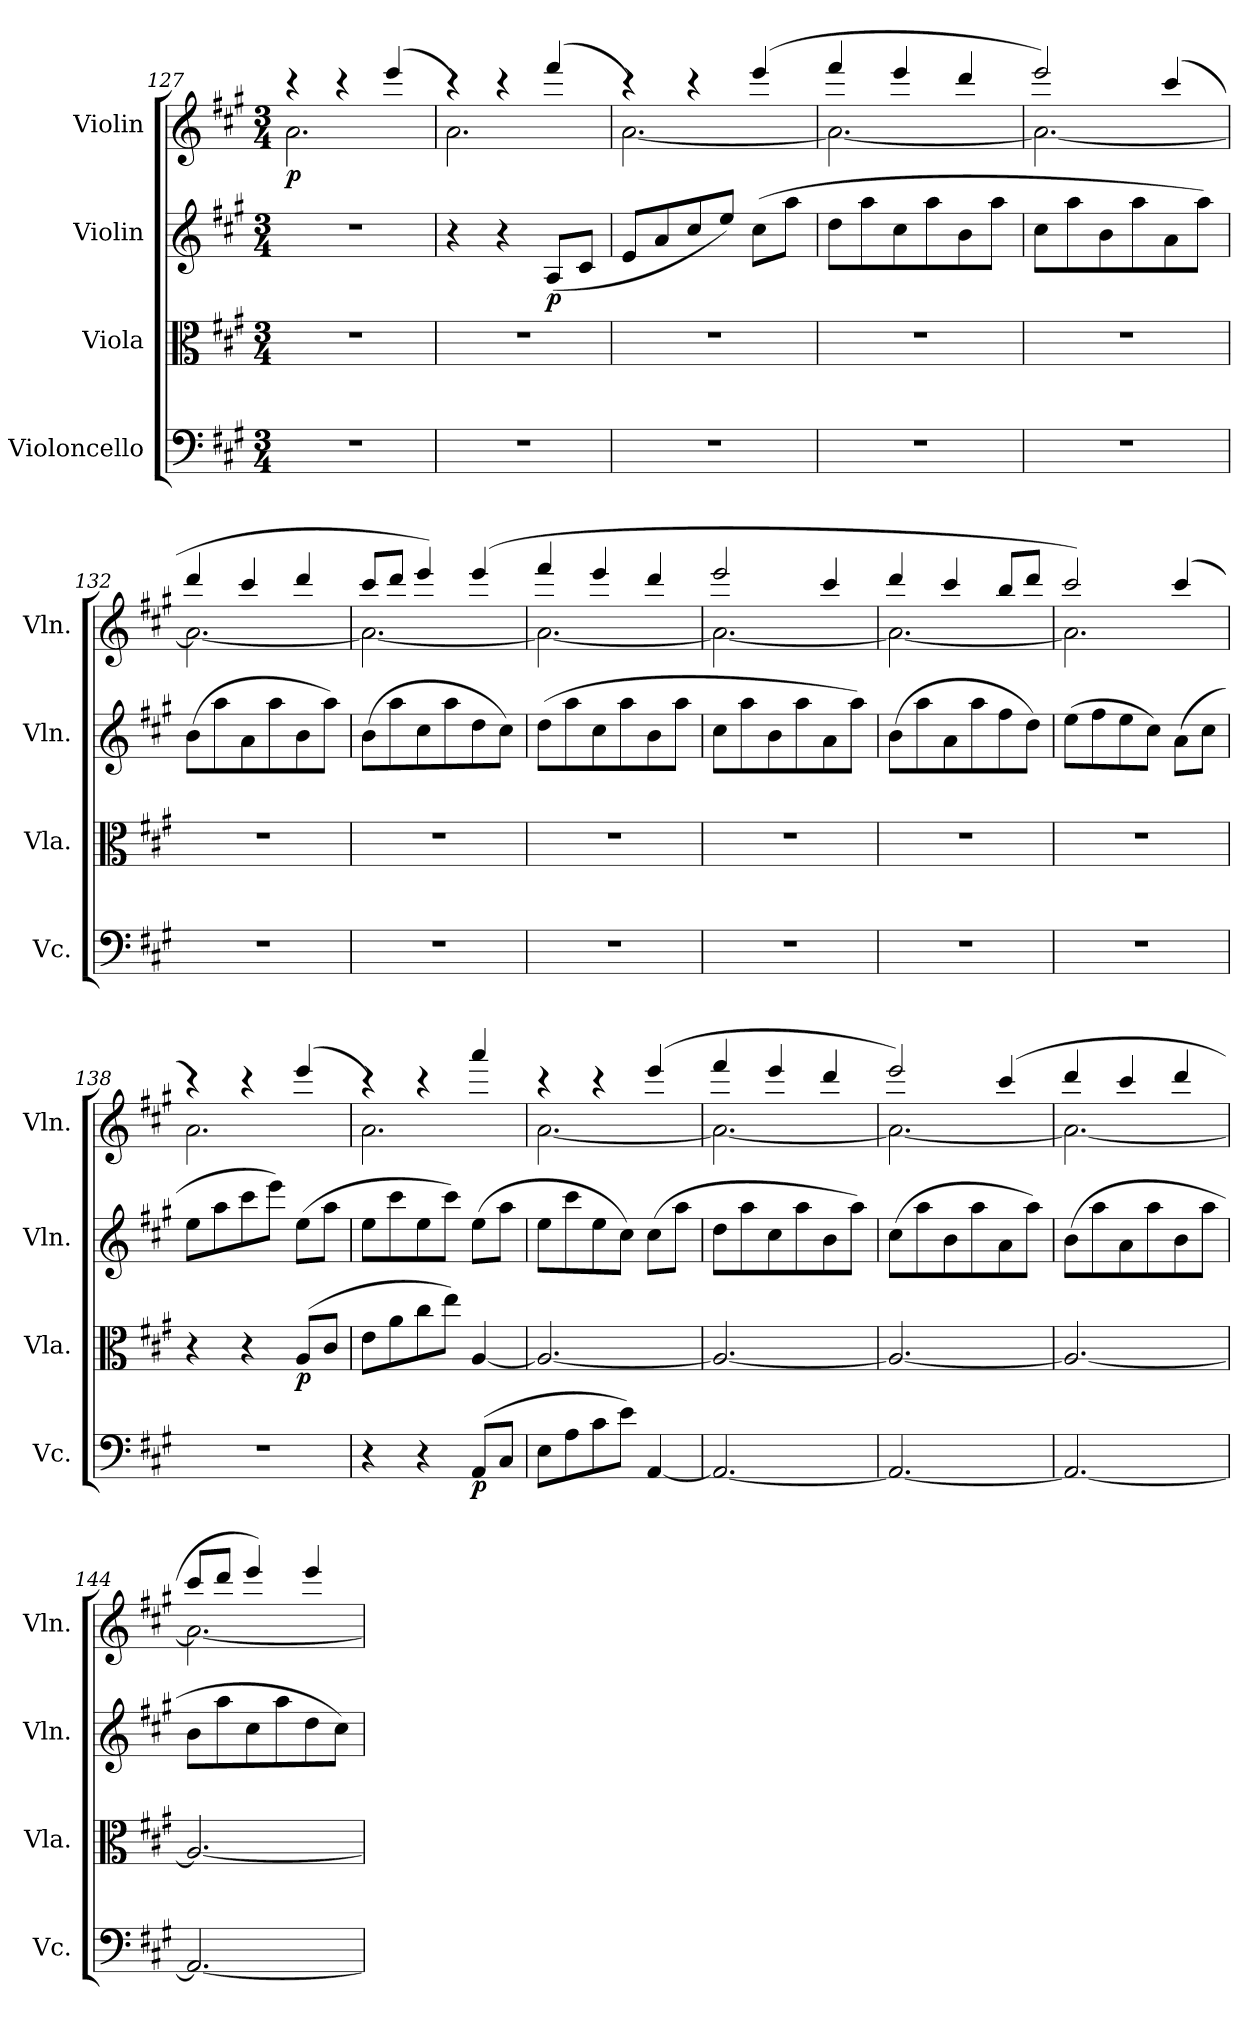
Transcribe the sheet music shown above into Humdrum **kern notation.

**kern	**dynam	**kern	**dynam	**kern	**dynam	**kern	**dynam
*part4	*part4	*part3	*part3	*part2	*part2	*part1	*part1
*staff4	*staff4	*staff3	*staff3	*staff2	*staff2	*staff1	*staff1
*I"Violoncello	*	*I"Viola	*	*I"Violin	*	*I"Violin	*
*I'Vc.	*	*I'Vla.	*	*I'Vln.	*	*I'Vln.	*
*clefF4	*	*clefC3	*	*clefG2	*	*clefG2	*
*k[f#c#g#]	*	*k[f#c#g#]	*	*k[f#c#g#]	*	*k[f#c#g#]	*
*M3/4	*	*M3/4	*	*M3/4	*	*M3/4	*
=127	=127	=127	=127	=127	=127	=127	=127
*	*	*	*	*	*	*^	*
2.r	.	2.r	.	2.r	.	4r	2.a	p
.	.	.	.	.	.	4r	.	.
.	.	.	.	.	.	(4eee	.	.
=128	=128	=128	=128	=128	=128	=128	=128	=128
2.r	.	2.r	.	4r	.	4r)	2.a	.
.	.	.	.	4r	.	4r	.	.
.	.	.	.	(8AL	p	(4fff#	.	.
.	.	.	.	8c#J	.	.	.	.
=129	=129	=129	=129	=129	=129	=129	=129	=129
2.r	.	2.r	.	8eL	.	4r)	[2.a	.
.	.	.	.	8a	.	.	.	.
.	.	.	.	8cc#	.	4r	.	.
.	.	.	.	8eeJ)	.	.	.	.
.	.	.	.	(8cc#L	.	(4eee	.	.
.	.	.	.	8aaJ	.	.	.	.
=130	=130	=130	=130	=130	=130	=130	=130	=130
2.r	.	2.r	.	8ddL	.	4fff#	2.a_	.
.	.	.	.	8aa	.	.	.	.
.	.	.	.	8cc#	.	4eee	.	.
.	.	.	.	8aa	.	.	.	.
.	.	.	.	8b	.	4ddd	.	.
.	.	.	.	8aaJ	.	.	.	.
=131	=131	=131	=131	=131	=131	=131	=131	=131
2.r	.	2.r	.	8cc#L	.	2eee)	2.a_	.
.	.	.	.	8aa	.	.	.	.
.	.	.	.	8b	.	.	.	.
.	.	.	.	8aa	.	.	.	.
.	.	.	.	8a	.	(4ccc#	.	.
.	.	.	.	8aaJ)	.	.	.	.
=132	=132	=132	=132	=132	=132	=132	=132	=132
2.r	.	2.r	.	(8bL	.	4ddd	2.a_	.
.	.	.	.	8aa	.	.	.	.
.	.	.	.	8a	.	4ccc#	.	.
.	.	.	.	8aa	.	.	.	.
.	.	.	.	8b	.	4ddd	.	.
.	.	.	.	8aaJ)	.	.	.	.
=133	=133	=133	=133	=133	=133	=133	=133	=133
2.r	.	2.r	.	(8bL	.	8ccc#L	2.a_	.
.	.	.	.	8aa	.	8dddJ	.	.
.	.	.	.	8cc#	.	4eee)	.	.
.	.	.	.	8aa	.	.	.	.
.	.	.	.	8dd	.	(4eee	.	.
.	.	.	.	8cc#J)	.	.	.	.
=134	=134	=134	=134	=134	=134	=134	=134	=134
2.r	.	2.r	.	(8ddL	.	4fff#	2.a_	.
.	.	.	.	8aa	.	.	.	.
.	.	.	.	8cc#	.	4eee	.	.
.	.	.	.	8aa	.	.	.	.
.	.	.	.	8b	.	4ddd	.	.
.	.	.	.	8aaJ	.	.	.	.
=135	=135	=135	=135	=135	=135	=135	=135	=135
2.r	.	2.r	.	8cc#L	.	2eee	2.a_	.
.	.	.	.	8aa	.	.	.	.
.	.	.	.	8b	.	.	.	.
.	.	.	.	8aa	.	.	.	.
.	.	.	.	8a	.	4ccc#	.	.
.	.	.	.	8aaJ)	.	.	.	.
=136	=136	=136	=136	=136	=136	=136	=136	=136
2.r	.	2.r	.	(8bL	.	4ddd	2.a_	.
.	.	.	.	8aa	.	.	.	.
.	.	.	.	8a	.	4ccc#	.	.
.	.	.	.	8aa	.	.	.	.
.	.	.	.	8ff#	.	8bbL	.	.
.	.	.	.	8ddJ)	.	8dddJ	.	.
=137	=137	=137	=137	=137	=137	=137	=137	=137
2.r	.	2.r	.	(8eeL	.	2ccc#)	2.a]	.
.	.	.	.	8ff#	.	.	.	.
.	.	.	.	8ee	.	.	.	.
.	.	.	.	8cc#J)	.	.	.	.
.	.	.	.	(8aL	.	(4ccc#	.	.
.	.	.	.	8cc#J	.	.	.	.
=138	=138	=138	=138	=138	=138	=138	=138	=138
2.r	.	4r	.	8eeL	.	4r)	2.a	.
.	.	.	.	8aa	.	.	.	.
.	.	4r	.	8ccc#	.	4r	.	.
.	.	.	.	8eeeJ)	.	.	.	.
.	.	(8AL	p	(8eeL	.	(4eee	.	.
.	.	8c#J	.	8aaJ	.	.	.	.
=139	=139	=139	=139	=139	=139	=139	=139	=139
4r	.	8eL	.	8eeL	.	4r)	2.a	.
.	.	8a	.	8ccc#	.	.	.	.
4r	.	8cc#	.	8ee	.	4r	.	.
.	.	8eeJ)	.	8ccc#J)	.	.	.	.
(8AAL	p	[4A	.	(8eeL	.	4aaa	.	.
8C#J	.	.	.	8aaJ	.	.	.	.
=140	=140	=140	=140	=140	=140	=140	=140	=140
8EL	.	2.A_	.	8eeL	.	4r	[2.a	.
8A	.	.	.	8ccc#	.	.	.	.
8c#	.	.	.	8ee	.	4r	.	.
8eJ)	.	.	.	8cc#J)	.	.	.	.
[4AA	.	.	.	(8cc#L	.	(4eee	.	.
.	.	.	.	8aaJ	.	.	.	.
=141	=141	=141	=141	=141	=141	=141	=141	=141
2.AA_	.	2.A_	.	8ddL	.	4fff#	2.a_	.
.	.	.	.	8aa	.	.	.	.
.	.	.	.	8cc#	.	4eee	.	.
.	.	.	.	8aa	.	.	.	.
.	.	.	.	8b	.	4ddd	.	.
.	.	.	.	8aaJ)	.	.	.	.
=142	=142	=142	=142	=142	=142	=142	=142	=142
2.AA_	.	2.A_	.	(8cc#L	.	2eee)	2.a_	.
.	.	.	.	8aa	.	.	.	.
.	.	.	.	8b	.	.	.	.
.	.	.	.	8aa	.	.	.	.
.	.	.	.	8a	.	(4ccc#	.	.
.	.	.	.	8aaJ)	.	.	.	.
=143	=143	=143	=143	=143	=143	=143	=143	=143
2.AA_	.	2.A_	.	(8bL	.	4ddd	2.a_	.
.	.	.	.	8aa	.	.	.	.
.	.	.	.	8a	.	4ccc#	.	.
.	.	.	.	8aa	.	.	.	.
.	.	.	.	8b	.	4ddd	.	.
.	.	.	.	8aaJ	.	.	.	.
=144	=144	=144	=144	=144	=144	=144	=144	=144
2.AA_	.	2.A_	.	8bL	.	8ccc#L	2.a_	.
.	.	.	.	8aa	.	8dddJ	.	.
.	.	.	.	8cc#	.	4eee)	.	.
.	.	.	.	8aa	.	.	.	.
.	.	.	.	8dd	.	4eee	.	.
.	.	.	.	8cc#J)	.	.	.	.
*	*	*	*	*	*	*v	*v	*
=	=	=	=	=	=	=	=
*-	*-	*-	*-	*-	*-	*-	*-
